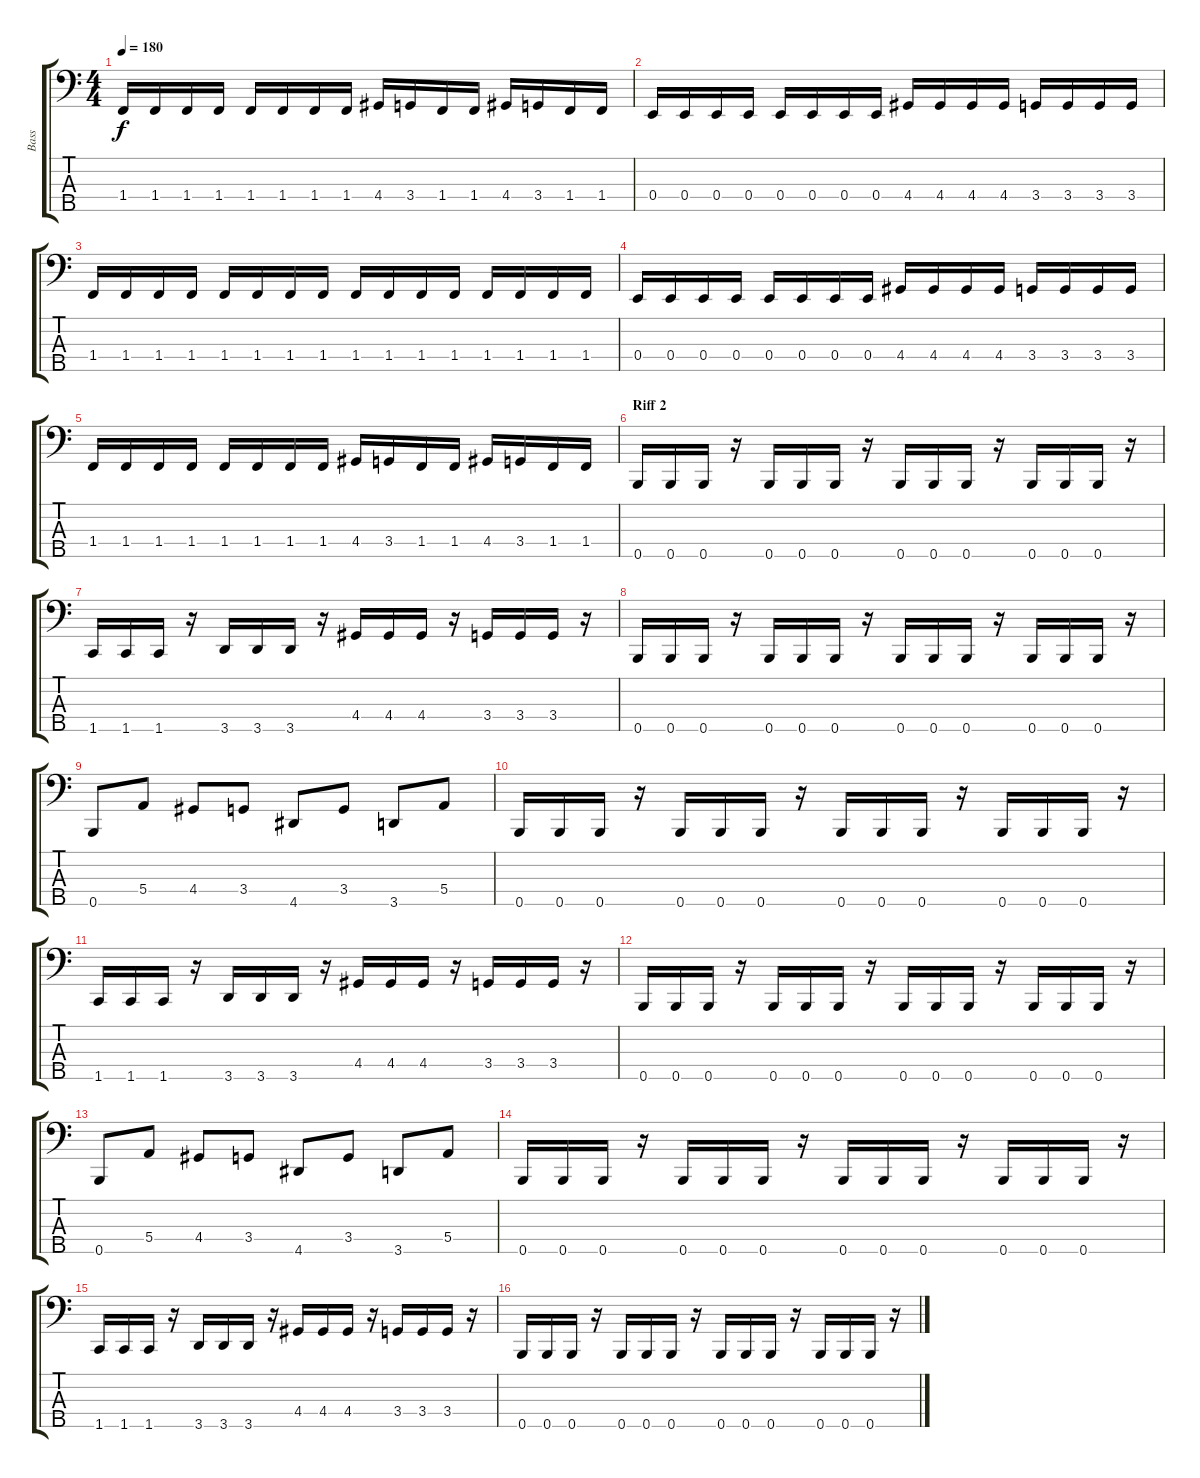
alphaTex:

\track ("Bass" "Bass") {instrument electricbassfinger}
\staff {score tabs}
\tuning (G2 D2 A1 E1 B0) {hide}
\ts (4 4)
\tempo 180
\clef f4
\ks c
1.4.16{dy f} 1.4.16 1.4.16 1.4.16 1.4.16 1.4.16 1.4.16 1.4.16 4.4.16 3.4.16 1.4.16 1.4.16 4.4.16 3.4.16 1.4.16 1.4.16 |
0.4.16 0.4.16 0.4.16 0.4.16 0.4.16 0.4.16 0.4.16 0.4.16 4.4.16 4.4.16 4.4.16 4.4.16 3.4.16 3.4.16 3.4.16 3.4.16 |
1.4.16 1.4.16 1.4.16 1.4.16 1.4.16 1.4.16 1.4.16 1.4.16 1.4.16 1.4.16 1.4.16 1.4.16 1.4.16 1.4.16 1.4.16 1.4.16 |
0.4.16 0.4.16 0.4.16 0.4.16 0.4.16 0.4.16 0.4.16 0.4.16 4.4.16 4.4.16 4.4.16 4.4.16 3.4.16 3.4.16 3.4.16 3.4.16 |
1.4.16 1.4.16 1.4.16 1.4.16 1.4.16 1.4.16 1.4.16 1.4.16 4.4.16 3.4.16 1.4.16 1.4.16 4.4.16 3.4.16 1.4.16 1.4.16 |
\section ("" "Riff 2")
0.5.16 0.5.16 0.5.16 r.16 0.5.16 0.5.16 0.5.16 r.16 0.5.16 0.5.16 0.5.16 r.16 0.5.16 0.5.16 0.5.16 r.16 |
1.5.16 1.5.16 1.5.16 r.16 3.5.16 3.5.16 3.5.16 r.16 4.4.16 4.4.16 4.4.16 r.16 3.4.16 3.4.16 3.4.16 r.16 |
0.5.16 0.5.16 0.5.16 r.16 0.5.16 0.5.16 0.5.16 r.16 0.5.16 0.5.16 0.5.16 r.16 0.5.16 0.5.16 0.5.16 r.16 |
0.5.8 5.4.8 4.4.8 3.4.8 4.5.8 3.4.8 3.5.8 5.4.8 |
0.5.16 0.5.16 0.5.16 r.16 0.5.16 0.5.16 0.5.16 r.16 0.5.16 0.5.16 0.5.16 r.16 0.5.16 0.5.16 0.5.16 r.16 |
1.5.16 1.5.16 1.5.16 r.16 3.5.16 3.5.16 3.5.16 r.16 4.4.16 4.4.16 4.4.16 r.16 3.4.16 3.4.16 3.4.16 r.16 |
0.5.16 0.5.16 0.5.16 r.16 0.5.16 0.5.16 0.5.16 r.16 0.5.16 0.5.16 0.5.16 r.16 0.5.16 0.5.16 0.5.16 r.16 |
0.5.8 5.4.8 4.4.8 3.4.8 4.5.8 3.4.8 3.5.8 5.4.8 |
0.5.16 0.5.16 0.5.16 r.16 0.5.16 0.5.16 0.5.16 r.16 0.5.16 0.5.16 0.5.16 r.16 0.5.16 0.5.16 0.5.16 r.16 |
1.5.16 1.5.16 1.5.16 r.16 3.5.16 3.5.16 3.5.16 r.16 4.4.16 4.4.16 4.4.16 r.16 3.4.16 3.4.16 3.4.16 r.16 |
0.5.16 0.5.16 0.5.16 r.16 0.5.16 0.5.16 0.5.16 r.16 0.5.16 0.5.16 0.5.16 r.16 0.5.16 0.5.16 0.5.16 r.16
